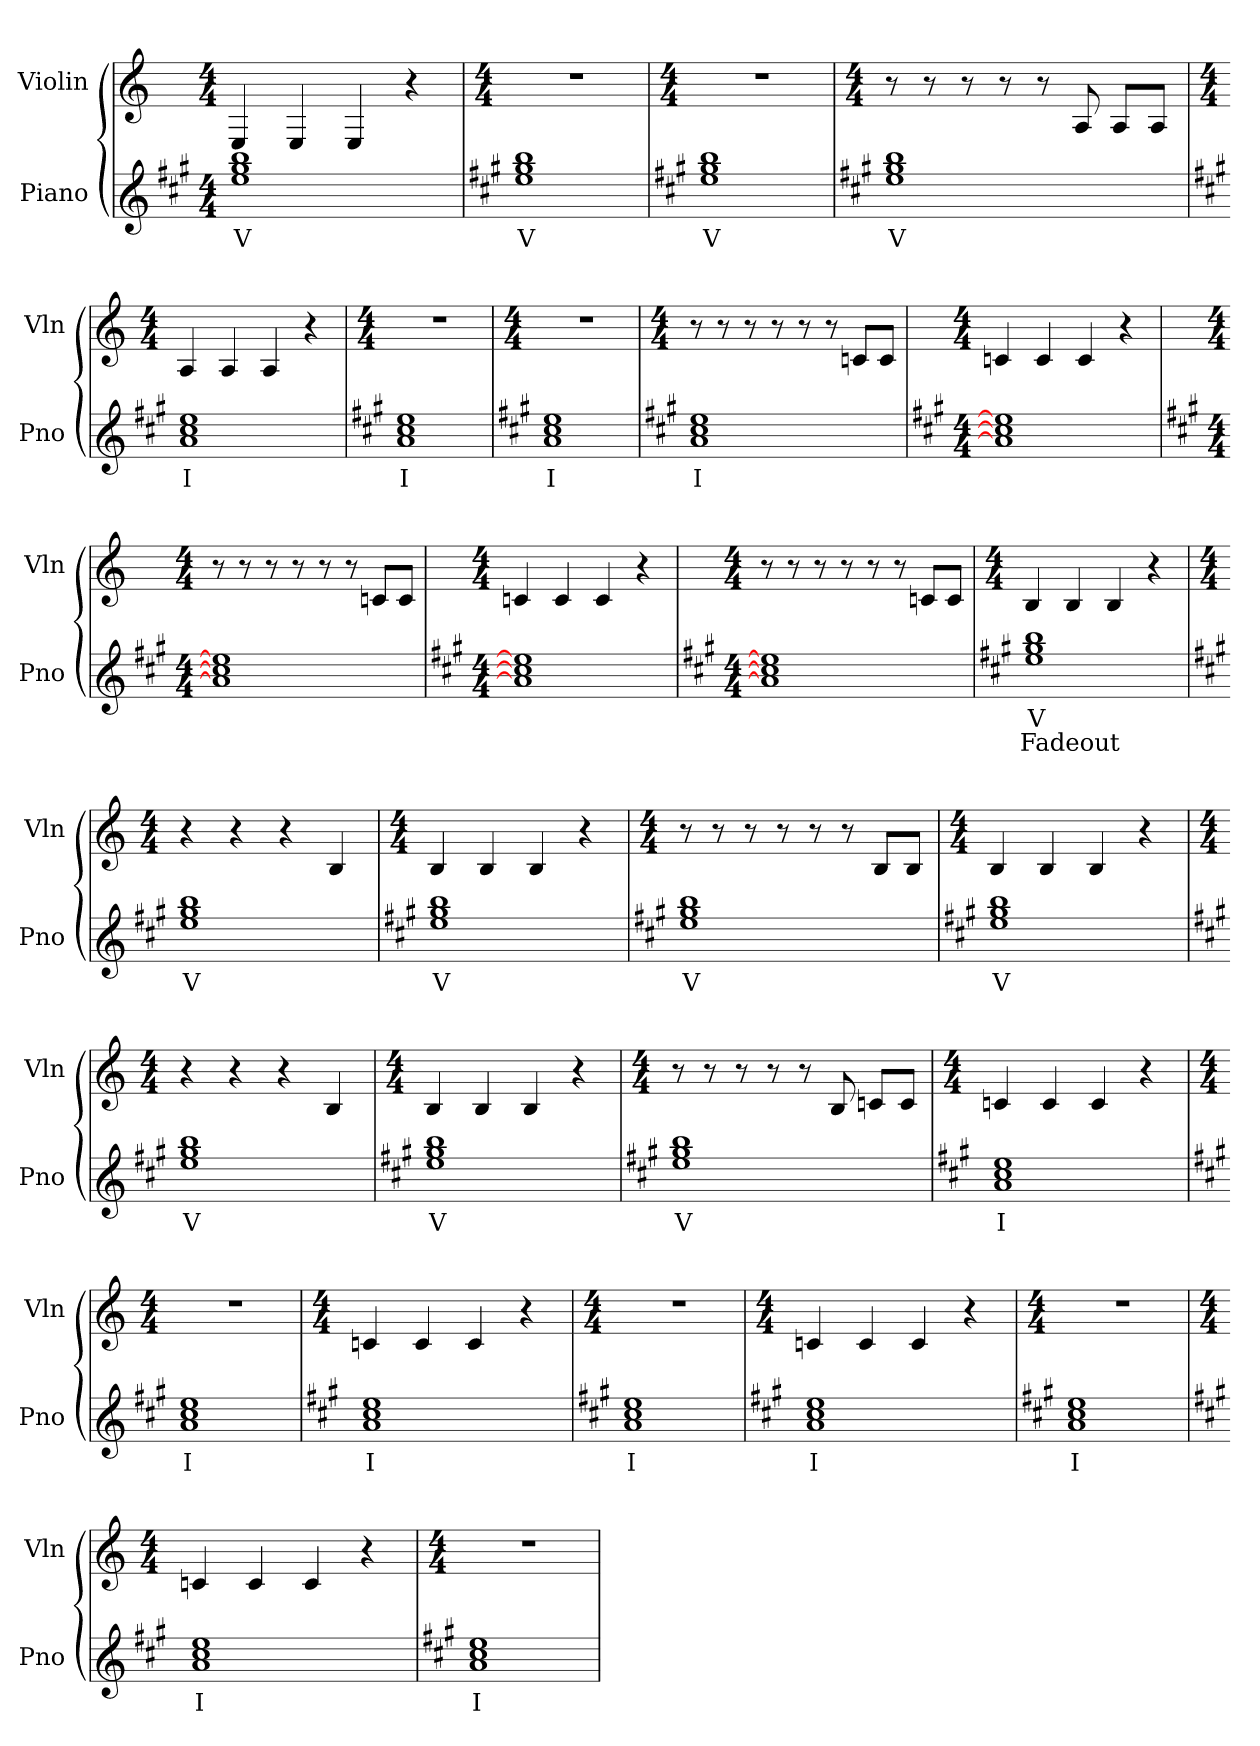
**kern	**text	**text	**kern
*part2	*part2	*part2	*part1
*staff2	*staff2	*staff2	*staff1
*I"Piano	*	*	*I"Violin
*I'Pno	*	*	*I'Vln
*k[f#c#g#]	*	*	*
*A:	*	*	*
*M4/4	*	*	*M4/4
=	=	=	=
1ee 1gg# 1bb	V	.	4E
.	.	.	4E
.	.	.	4E
.	.	.	4r
=	=	=	=
*k[f#c#g#]	*	*	*
*A:	*	*	*
*	*	*	*M4/4
1ee 1gg# 1bb	V	.	1r
=	=	=	=
*k[f#c#g#]	*	*	*
*A:	*	*	*
*	*	*	*M4/4
1ee 1gg# 1bb	V	.	1r
=	=	=	=
*k[f#c#g#]	*	*	*
*A:	*	*	*
*	*	*	*M4/4
1ee 1gg# 1bb	V	.	8r
.	.	.	8r
.	.	.	8r
.	.	.	8r
.	.	.	8r
.	.	.	8A
.	.	.	8AL
.	.	.	8AJ
=	=	=	=
*k[f#c#g#]	*	*	*
*A:	*	*	*
*	*	*	*M4/4
1a 1cc# 1ee	I	.	4A
.	.	.	4A
.	.	.	4A
.	.	.	4r
=	=	=	=
*k[f#c#g#]	*	*	*
*A:	*	*	*
*	*	*	*M4/4
1a 1cc# 1ee	I	.	1r
=	=	=	=
*k[f#c#g#]	*	*	*
*A:	*	*	*
*	*	*	*M4/4
1a 1cc# 1ee	I	.	1r
=	=	=	=
*k[f#c#g#]	*	*	*
*A:	*	*	*
*	*	*	*M4/4
1a 1cc# 1ee	I	.	8r
.	.	.	8r
.	.	.	8r
.	.	.	8r
.	.	.	8r
.	.	.	8r
.	.	.	8cnL
.	.	.	8cJ
=	=	=	=
*k[f#c#g#]	*	*	*
*A:	*	*	*
*M4/4	*	*	*M4/4
1a] 1cc#] 1ee]	.	.	4cn
.	.	.	4c
.	.	.	4c
.	.	.	4r
=	=	=	=
*k[f#c#g#]	*	*	*
*A:	*	*	*
*M4/4	*	*	*M4/4
1a] 1cc#] 1ee]	.	.	8r
.	.	.	8r
.	.	.	8r
.	.	.	8r
.	.	.	8r
.	.	.	8r
.	.	.	8cnL
.	.	.	8cJ
=	=	=	=
*k[f#c#g#]	*	*	*
*A:	*	*	*
*M4/4	*	*	*M4/4
1a] 1cc#] 1ee]	.	.	4cn
.	.	.	4c
.	.	.	4c
.	.	.	4r
=	=	=	=
*k[f#c#g#]	*	*	*
*A:	*	*	*
*M4/4	*	*	*M4/4
1a] 1cc#] 1ee]	.	.	8r
.	.	.	8r
.	.	.	8r
.	.	.	8r
.	.	.	8r
.	.	.	8r
.	.	.	8cnL
.	.	.	8cJ
=	=	=	=
*k[f#c#g#]	*	*	*
*A:	*	*	*
*	*	*	*M4/4
1ee 1gg# 1bb	V	Fadeout	4B
.	.	.	4B
.	.	.	4B
.	.	.	4r
=	=	=	=
*k[f#c#g#]	*	*	*
*A:	*	*	*
*	*	*	*M4/4
1ee 1gg# 1bb	V	.	4r
.	.	.	4r
.	.	.	4r
.	.	.	4B
=	=	=	=
*k[f#c#g#]	*	*	*
*A:	*	*	*
*	*	*	*M4/4
1ee 1gg# 1bb	V	.	4B
.	.	.	4B
.	.	.	4B
.	.	.	4r
=	=	=	=
*k[f#c#g#]	*	*	*
*A:	*	*	*
*	*	*	*M4/4
1ee 1gg# 1bb	V	.	8r
.	.	.	8r
.	.	.	8r
.	.	.	8r
.	.	.	8r
.	.	.	8r
.	.	.	8BL
.	.	.	8BJ
=	=	=	=
*k[f#c#g#]	*	*	*
*A:	*	*	*
*	*	*	*M4/4
1ee 1gg# 1bb	V	.	4B
.	.	.	4B
.	.	.	4B
.	.	.	4r
=	=	=	=
*k[f#c#g#]	*	*	*
*A:	*	*	*
*	*	*	*M4/4
1ee 1gg# 1bb	V	.	4r
.	.	.	4r
.	.	.	4r
.	.	.	4B
=	=	=	=
*k[f#c#g#]	*	*	*
*A:	*	*	*
*	*	*	*M4/4
1ee 1gg# 1bb	V	.	4B
.	.	.	4B
.	.	.	4B
.	.	.	4r
=	=	=	=
*k[f#c#g#]	*	*	*
*A:	*	*	*
*	*	*	*M4/4
1ee 1gg# 1bb	V	.	8r
.	.	.	8r
.	.	.	8r
.	.	.	8r
.	.	.	8r
.	.	.	8B
.	.	.	8cnL
.	.	.	8cJ
=	=	=	=
*k[f#c#g#]	*	*	*
*A:	*	*	*
*	*	*	*M4/4
1a 1cc# 1ee	I	.	4cn
.	.	.	4c
.	.	.	4c
.	.	.	4r
=	=	=	=
*k[f#c#g#]	*	*	*
*A:	*	*	*
*	*	*	*M4/4
1a 1cc# 1ee	I	.	1r
=	=	=	=
*k[f#c#g#]	*	*	*
*A:	*	*	*
*	*	*	*M4/4
1a 1cc# 1ee	I	.	4cn
.	.	.	4c
.	.	.	4c
.	.	.	4r
=	=	=	=
*k[f#c#g#]	*	*	*
*A:	*	*	*
*	*	*	*M4/4
1a 1cc# 1ee	I	.	1r
=	=	=	=
*k[f#c#g#]	*	*	*
*A:	*	*	*
*	*	*	*M4/4
1a 1cc# 1ee	I	.	4cn
.	.	.	4c
.	.	.	4c
.	.	.	4r
=	=	=	=
*k[f#c#g#]	*	*	*
*A:	*	*	*
*	*	*	*M4/4
1a 1cc# 1ee	I	.	1r
=	=	=	=
*k[f#c#g#]	*	*	*
*A:	*	*	*
*	*	*	*M4/4
1a 1cc# 1ee	I	.	4cn
.	.	.	4c
.	.	.	4c
.	.	.	4r
=	=	=	=
*k[f#c#g#]	*	*	*
*A:	*	*	*
*	*	*	*M4/4
1a 1cc# 1ee	I	.	1r
=	=	=	=
*-	*-	*-	*-
